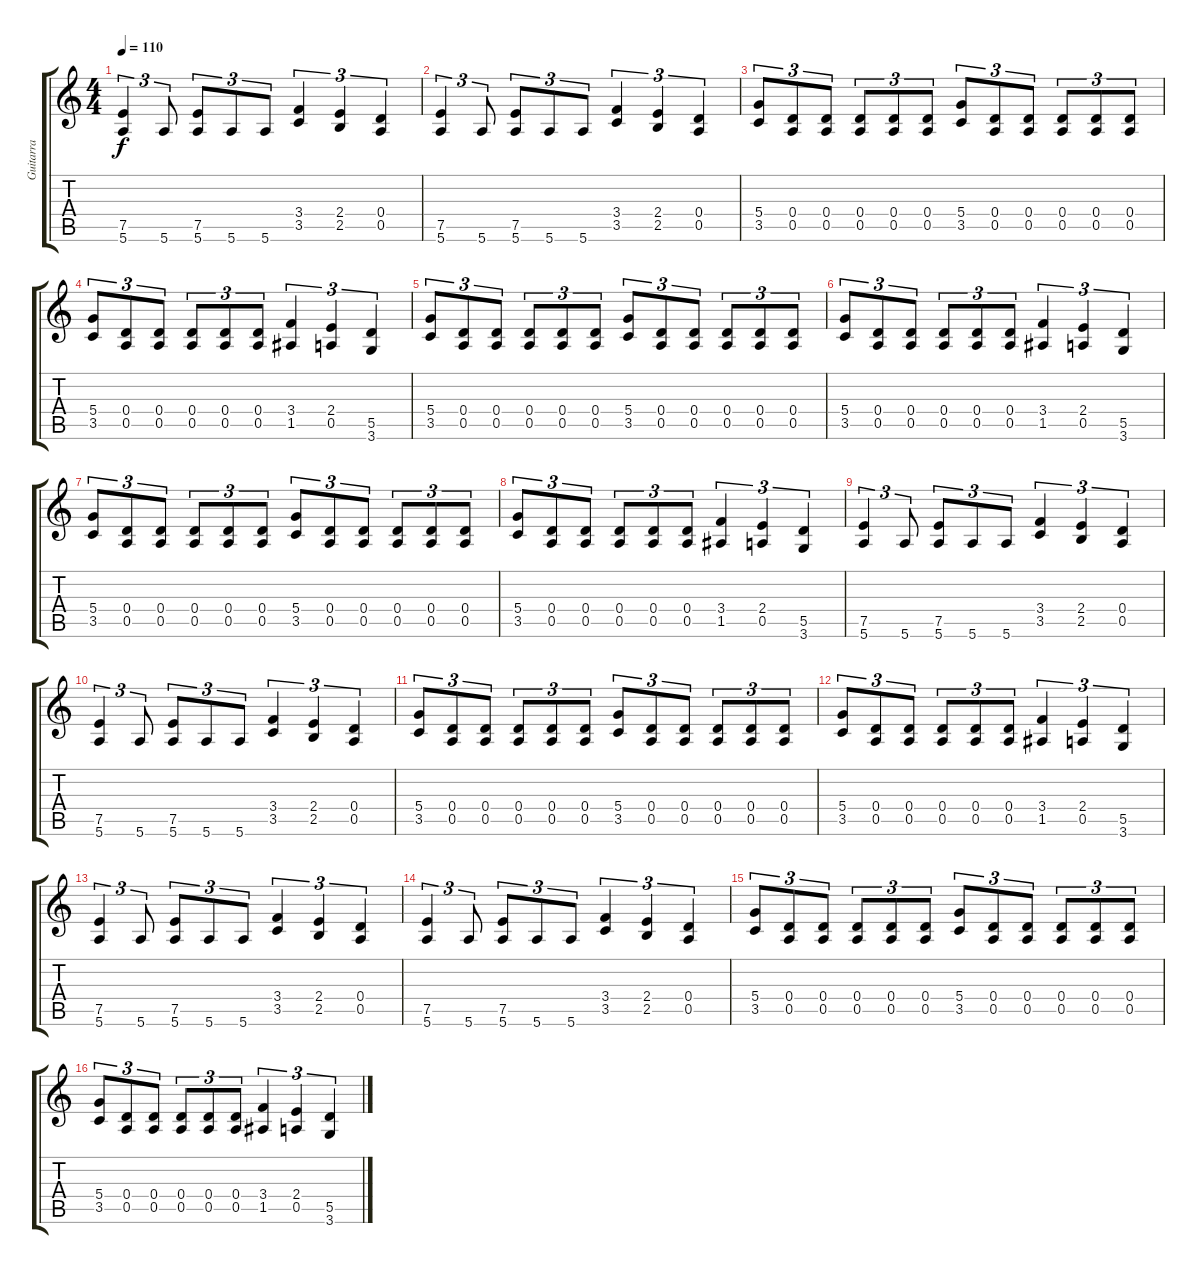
\track ("Guitarra" "Guitarra") {instrument overdrivenguitar}
\staff {score tabs}
\tuning (E4 B3 G3 D3 A2 E2) {hide}
\ts (4 4)
\tempo 110
\clef g2
\ks c
(7.5 5.6).4{tu (3 2) dy f} 5.6.8{tu (3 2)} (7.5 5.6).8{tu (3 2)} 5.6.8{tu (3 2)} 5.6.8{tu (3 2)} (3.4 3.5).4{tu (3 2)} (2.4 2.5).4{tu (3 2)} (0.4 0.5).4{tu (3 2)} |
(7.5 5.6).4{tu (3 2)} 5.6.8{tu (3 2)} (7.5 5.6).8{tu (3 2)} 5.6.8{tu (3 2)} 5.6.8{tu (3 2)} (3.4 3.5).4{tu (3 2)} (2.4 2.5).4{tu (3 2)} (0.4 0.5).4{tu (3 2)} |
(5.4 3.5).8{tu (3 2)} (0.4 0.5).8{tu (3 2)} (0.4 0.5).8{tu (3 2)} (0.4 0.5).8{tu (3 2)} (0.4 0.5).8{tu (3 2)} (0.4 0.5).8{tu (3 2)} (5.4 3.5).8{tu (3 2)} (0.4 0.5).8{tu (3 2)} (0.4 0.5).8{tu (3 2)} (0.4 0.5).8{tu (3 2)} (0.4 0.5).8{tu (3 2)} (0.4 0.5).8{tu (3 2)} |
(5.4 3.5).8{tu (3 2)} (0.4 0.5).8{tu (3 2)} (0.4 0.5).8{tu (3 2)} (0.4 0.5).8{tu (3 2)} (0.4 0.5).8{tu (3 2)} (0.4 0.5).8{tu (3 2)} (3.4 1.5).4{tu (3 2)} (2.4 0.5).4{tu (3 2)} (5.5 3.6).4{tu (3 2)} |
(5.4 3.5).8{tu (3 2)} (0.4 0.5).8{tu (3 2)} (0.4 0.5).8{tu (3 2)} (0.4 0.5).8{tu (3 2)} (0.4 0.5).8{tu (3 2)} (0.4 0.5).8{tu (3 2)} (5.4 3.5).8{tu (3 2)} (0.4 0.5).8{tu (3 2)} (0.4 0.5).8{tu (3 2)} (0.4 0.5).8{tu (3 2)} (0.4 0.5).8{tu (3 2)} (0.4 0.5).8{tu (3 2)} |
(5.4 3.5).8{tu (3 2)} (0.4 0.5).8{tu (3 2)} (0.4 0.5).8{tu (3 2)} (0.4 0.5).8{tu (3 2)} (0.4 0.5).8{tu (3 2)} (0.4 0.5).8{tu (3 2)} (3.4 1.5).4{tu (3 2)} (2.4 0.5).4{tu (3 2)} (5.5 3.6).4{tu (3 2)} |
(5.4 3.5).8{tu (3 2)} (0.4 0.5).8{tu (3 2)} (0.4 0.5).8{tu (3 2)} (0.4 0.5).8{tu (3 2)} (0.4 0.5).8{tu (3 2)} (0.4 0.5).8{tu (3 2)} (5.4 3.5).8{tu (3 2)} (0.4 0.5).8{tu (3 2)} (0.4 0.5).8{tu (3 2)} (0.4 0.5).8{tu (3 2)} (0.4 0.5).8{tu (3 2)} (0.4 0.5).8{tu (3 2)} |
(5.4 3.5).8{tu (3 2)} (0.4 0.5).8{tu (3 2)} (0.4 0.5).8{tu (3 2)} (0.4 0.5).8{tu (3 2)} (0.4 0.5).8{tu (3 2)} (0.4 0.5).8{tu (3 2)} (3.4 1.5).4{tu (3 2)} (2.4 0.5).4{tu (3 2)} (5.5 3.6).4{tu (3 2)} |
(7.5 5.6).4{tu (3 2)} 5.6.8{tu (3 2)} (7.5 5.6).8{tu (3 2)} 5.6.8{tu (3 2)} 5.6.8{tu (3 2)} (3.4 3.5).4{tu (3 2)} (2.4 2.5).4{tu (3 2)} (0.4 0.5).4{tu (3 2)} |
(7.5 5.6).4{tu (3 2)} 5.6.8{tu (3 2)} (7.5 5.6).8{tu (3 2)} 5.6.8{tu (3 2)} 5.6.8{tu (3 2)} (3.4 3.5).4{tu (3 2)} (2.4 2.5).4{tu (3 2)} (0.4 0.5).4{tu (3 2)} |
(5.4 3.5).8{tu (3 2)} (0.4 0.5).8{tu (3 2)} (0.4 0.5).8{tu (3 2)} (0.4 0.5).8{tu (3 2)} (0.4 0.5).8{tu (3 2)} (0.4 0.5).8{tu (3 2)} (5.4 3.5).8{tu (3 2)} (0.4 0.5).8{tu (3 2)} (0.4 0.5).8{tu (3 2)} (0.4 0.5).8{tu (3 2)} (0.4 0.5).8{tu (3 2)} (0.4 0.5).8{tu (3 2)} |
(5.4 3.5).8{tu (3 2)} (0.4 0.5).8{tu (3 2)} (0.4 0.5).8{tu (3 2)} (0.4 0.5).8{tu (3 2)} (0.4 0.5).8{tu (3 2)} (0.4 0.5).8{tu (3 2)} (3.4 1.5).4{tu (3 2)} (2.4 0.5).4{tu (3 2)} (5.5 3.6).4{tu (3 2)} |
(7.5 5.6).4{tu (3 2)} 5.6.8{tu (3 2)} (7.5 5.6).8{tu (3 2)} 5.6.8{tu (3 2)} 5.6.8{tu (3 2)} (3.4 3.5).4{tu (3 2)} (2.4 2.5).4{tu (3 2)} (0.4 0.5).4{tu (3 2)} |
(7.5 5.6).4{tu (3 2)} 5.6.8{tu (3 2)} (7.5 5.6).8{tu (3 2)} 5.6.8{tu (3 2)} 5.6.8{tu (3 2)} (3.4 3.5).4{tu (3 2)} (2.4 2.5).4{tu (3 2)} (0.4 0.5).4{tu (3 2)} |
(5.4 3.5).8{tu (3 2)} (0.4 0.5).8{tu (3 2)} (0.4 0.5).8{tu (3 2)} (0.4 0.5).8{tu (3 2)} (0.4 0.5).8{tu (3 2)} (0.4 0.5).8{tu (3 2)} (5.4 3.5).8{tu (3 2)} (0.4 0.5).8{tu (3 2)} (0.4 0.5).8{tu (3 2)} (0.4 0.5).8{tu (3 2)} (0.4 0.5).8{tu (3 2)} (0.4 0.5).8{tu (3 2)} |
(5.4 3.5).8{tu (3 2)} (0.4 0.5).8{tu (3 2)} (0.4 0.5).8{tu (3 2)} (0.4 0.5).8{tu (3 2)} (0.4 0.5).8{tu (3 2)} (0.4 0.5).8{tu (3 2)} (3.4 1.5).4{tu (3 2)} (2.4 0.5).4{tu (3 2)} (5.5 3.6).4{tu (3 2)}
